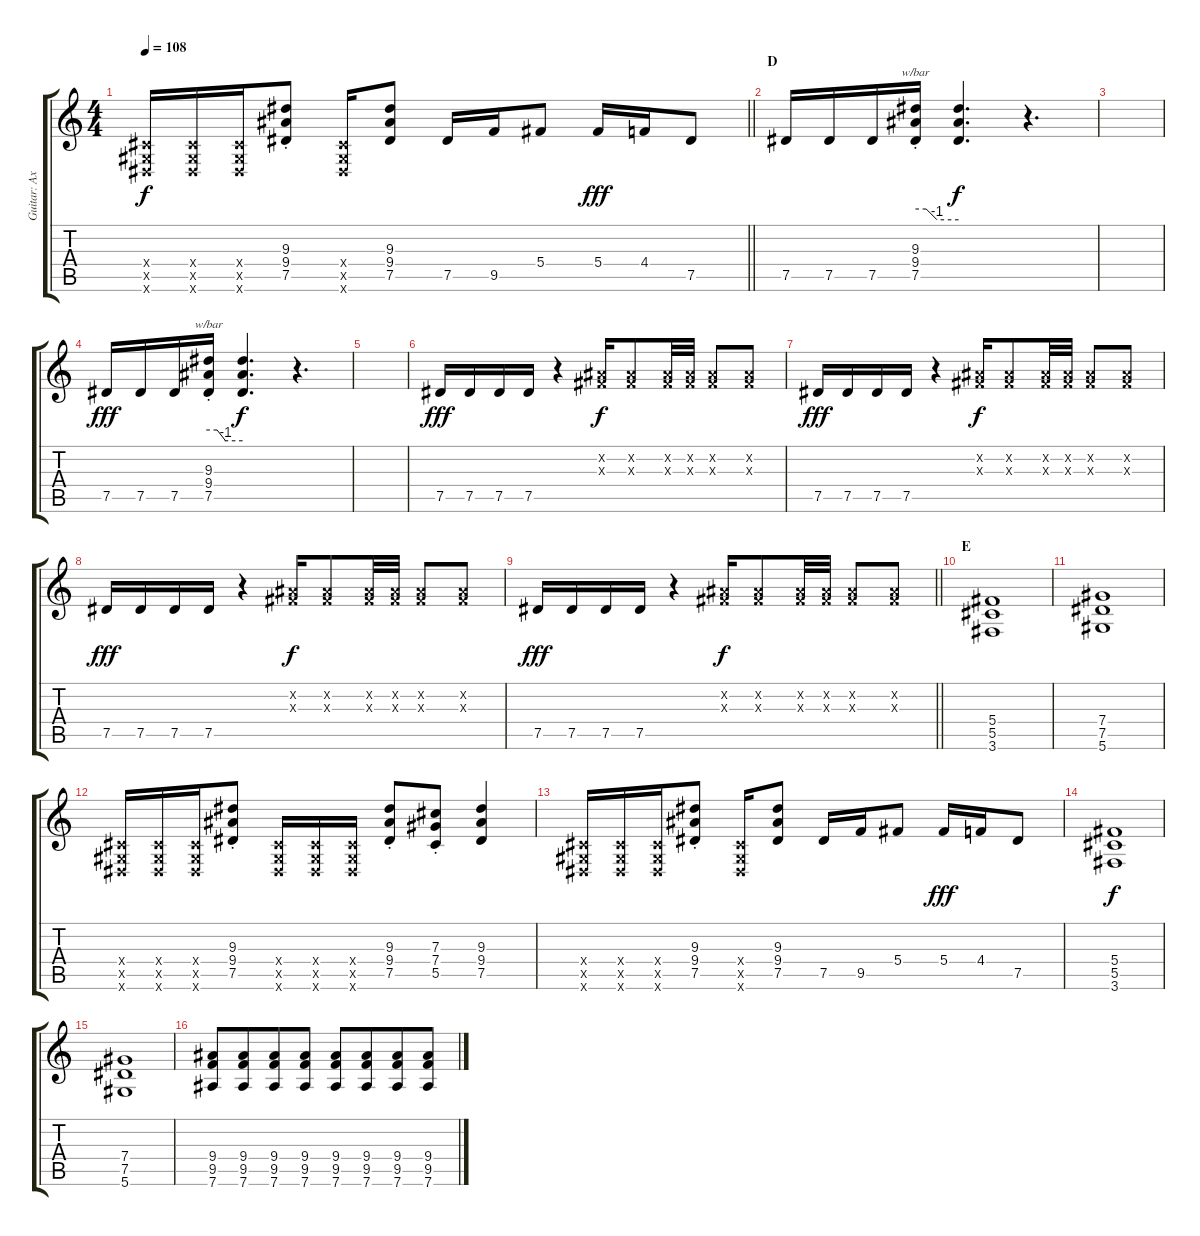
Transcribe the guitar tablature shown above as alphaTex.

\track ("Guitar: Axel" "Guitar: Ax") {instrument distortionguitar}
\staff {score tabs}
\tuning (Eb4 Bb3 Gb3 Db3 Ab2 Eb2) {hide}
\ts (4 4)
\tempo 108
\clef g2
\barLineRight lightlight
\ks c
(0.4{x} 0.5{x} 0.6{x}).16{dy f} (0.4{x} 0.5{x} 0.6{x}).16 (0.4{x} 0.5{x} 0.6{x}).16 (9.3{st} 9.4{st} 7.5{st}).8 (0.4{x} 0.5{x} 0.6{x}).16 (9.3 9.4 7.5).8 7.5.16 9.5.16 5.4.8 5.4.16{dy fff} 4.4.16 7.5.8 |
\section ("" "D")
7.5.16 7.5.16 7.5.16 (9.3{st} 9.4{st} 7.5{st}).16{tbe (custom default 0 0 15 0 30 -4 60 -4)} (9.3{t} 9.4{t} 7.5{t}).4{d dy f} r.4{d} |
|
7.5.16{dy fff} 7.5.16 7.5.16 (9.3{st} 9.4{st} 7.5{st}).16{tbe (custom default 0 0 15 0 30 -4 60 -4)} (9.3{t} 9.4{t} 7.5{t}).4{d dy f} r.4{d} |
|
7.5.16{dy fff} 7.5.16 7.5.16 7.5.16 r.4 (0.2{x} 0.3{x}).16{dy f} (0.2{x} 0.3{x}).8 (0.2{x} 0.3{x}).32 (0.2{x} 0.3{x}).32 (0.2{x} 0.3{x}).8 (0.2{x} 0.3{x}).8 |
7.5.16{dy fff} 7.5.16 7.5.16 7.5.16 r.4 (0.2{x} 0.3{x}).16{dy f} (0.2{x} 0.3{x}).8 (0.2{x} 0.3{x}).32 (0.2{x} 0.3{x}).32 (0.2{x} 0.3{x}).8 (0.2{x} 0.3{x}).8 |
7.5.16{dy fff} 7.5.16 7.5.16 7.5.16 r.4 (0.2{x} 0.3{x}).16{dy f} (0.2{x} 0.3{x}).8 (0.2{x} 0.3{x}).32 (0.2{x} 0.3{x}).32 (0.2{x} 0.3{x}).8 (0.2{x} 0.3{x}).8 |
\barLineRight lightlight
7.5.16{dy fff} 7.5.16 7.5.16 7.5.16 r.4 (0.2{x} 0.3{x}).16{dy f} (0.2{x} 0.3{x}).8 (0.2{x} 0.3{x}).32 (0.2{x} 0.3{x}).32 (0.2{x} 0.3{x}).8 (0.2{x} 0.3{x}).8 |
\section ("" "E")
(5.4 5.5 3.6).1 |
(7.4 7.5 5.6).1 |
(0.4{x} 0.5{x} 0.6{x}).16 (0.4{x} 0.5{x} 0.6{x}).16 (0.4{x} 0.5{x} 0.6{x}).16 (9.3{st} 9.4{st} 7.5{st}).8 (0.4{x} 0.5{x} 0.6{x}).16 (0.4{x} 0.5{x} 0.6{x}).16 (0.4{x} 0.5{x} 0.6{x}).16 (9.3{st} 9.4{st} 7.5{st}).8 (7.3{st} 7.4{st} 5.5{st}).8 (9.3 9.4 7.5).4 |
(0.4{x} 0.5{x} 0.6{x}).16 (0.4{x} 0.5{x} 0.6{x}).16 (0.4{x} 0.5{x} 0.6{x}).16 (9.3{st} 9.4{st} 7.5{st}).8 (0.4{x} 0.5{x} 0.6{x}).16 (9.3 9.4 7.5).8 7.5.16 9.5.16 5.4.8 5.4.16{dy fff} 4.4.16 7.5.8 |
(5.4 5.5 3.6).1{dy f} |
(7.4 7.5 5.6).1 |
(9.4 9.5 7.6).8 (9.4 9.5 7.6).8{beam merge} (9.4 9.5 7.6).8 (9.4 9.5 7.6).8 (9.4 9.5 7.6).8 (9.4 9.5 7.6).8{beam merge} (9.4 9.5 7.6).8 (9.4 9.5 7.6).8
